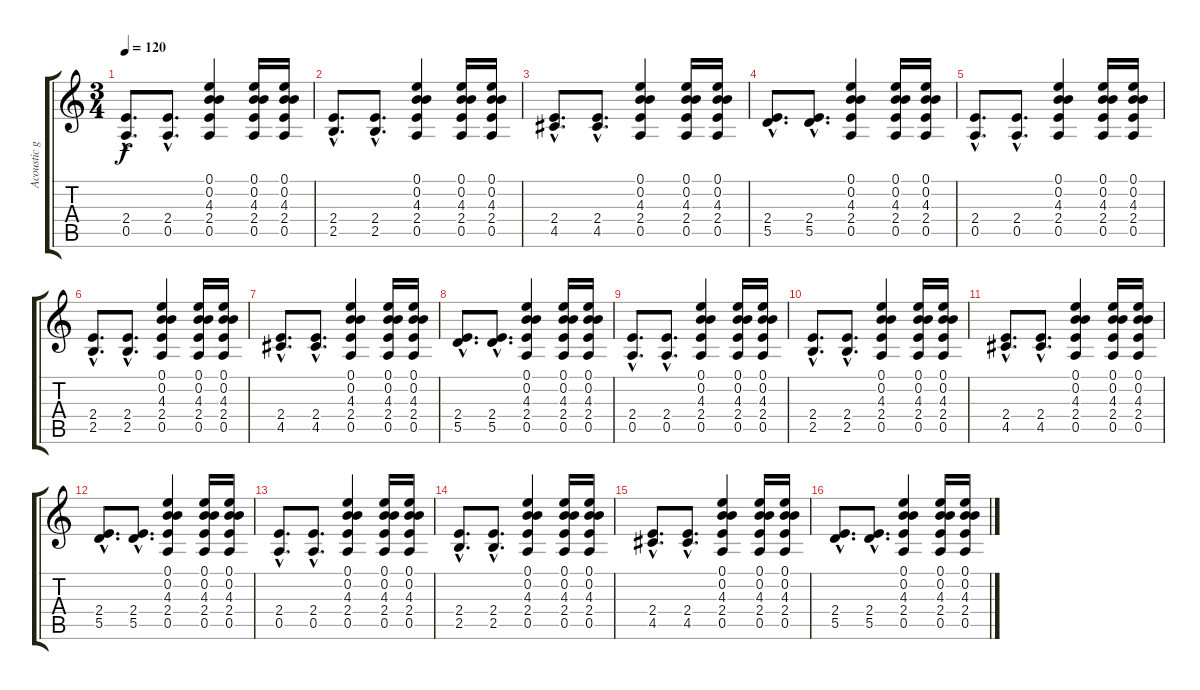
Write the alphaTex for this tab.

\track ("Acoustic guitar" "Acoustic g") {instrument acousticguitarsteel}
\staff {score tabs}
\tuning (E4 B3 G3 D3 A2 E2) {hide}
\ts (3 4)
\tempo 120
\clef g2
\ks c
(2.4{hac} 0.5{hac}).8{d dy f balance 8} (2.4{hac} 0.5{hac}).8{d} (0.1 0.2 4.3 2.4 0.5).4 (0.1 0.2 4.3 2.4 0.5).16 (0.1 0.2 4.3 2.4 0.5).16 |
(2.4{hac} 2.5{hac}).8{d} (2.4{hac} 2.5{hac}).8{d} (0.1 0.2 4.3 2.4 0.5).4 (0.1 0.2 4.3 2.4 0.5).16 (0.1 0.2 4.3 2.4 0.5).16 |
(2.4{hac} 4.5{hac}).8{d} (2.4{hac} 4.5{hac}).8{d} (0.1 0.2 4.3 2.4 0.5).4 (0.1 0.2 4.3 2.4 0.5).16 (0.1 0.2 4.3 2.4 0.5).16 |
(2.4{hac} 5.5{hac}).8{d} (2.4{hac} 5.5{hac}).8{d} (0.1 0.2 4.3 2.4 0.5).4 (0.1 0.2 4.3 2.4 0.5).16 (0.1 0.2 4.3 2.4 0.5).16 |
(2.4{hac} 0.5{hac}).8{d} (2.4{hac} 0.5{hac}).8{d} (0.1 0.2 4.3 2.4 0.5).4 (0.1 0.2 4.3 2.4 0.5).16 (0.1 0.2 4.3 2.4 0.5).16 |
(2.4{hac} 2.5{hac}).8{d} (2.4{hac} 2.5{hac}).8{d} (0.1 0.2 4.3 2.4 0.5).4 (0.1 0.2 4.3 2.4 0.5).16 (0.1 0.2 4.3 2.4 0.5).16 |
(2.4{hac} 4.5{hac}).8{d} (2.4{hac} 4.5{hac}).8{d} (0.1 0.2 4.3 2.4 0.5).4 (0.1 0.2 4.3 2.4 0.5).16 (0.1 0.2 4.3 2.4 0.5).16 |
(2.4{hac} 5.5{hac}).8{d} (2.4{hac} 5.5{hac}).8{d} (0.1 0.2 4.3 2.4 0.5).4 (0.1 0.2 4.3 2.4 0.5).16 (0.1 0.2 4.3 2.4 0.5).16 |
(2.4{hac} 0.5{hac}).8{d} (2.4{hac} 0.5{hac}).8{d} (0.1 0.2 4.3 2.4 0.5).4 (0.1 0.2 4.3 2.4 0.5).16 (0.1 0.2 4.3 2.4 0.5).16 |
(2.4{hac} 2.5{hac}).8{d} (2.4{hac} 2.5{hac}).8{d} (0.1 0.2 4.3 2.4 0.5).4 (0.1 0.2 4.3 2.4 0.5).16 (0.1 0.2 4.3 2.4 0.5).16 |
(2.4{hac} 4.5{hac}).8{d} (2.4{hac} 4.5{hac}).8{d} (0.1 0.2 4.3 2.4 0.5).4 (0.1 0.2 4.3 2.4 0.5).16 (0.1 0.2 4.3 2.4 0.5).16 |
(2.4{hac} 5.5{hac}).8{d} (2.4{hac} 5.5{hac}).8{d} (0.1 0.2 4.3 2.4 0.5).4 (0.1 0.2 4.3 2.4 0.5).16 (0.1 0.2 4.3 2.4 0.5).16 |
(2.4{hac} 0.5{hac}).8{d} (2.4{hac} 0.5{hac}).8{d} (0.1 0.2 4.3 2.4 0.5).4 (0.1 0.2 4.3 2.4 0.5).16 (0.1 0.2 4.3 2.4 0.5).16 |
(2.4{hac} 2.5{hac}).8{d} (2.4{hac} 2.5{hac}).8{d} (0.1 0.2 4.3 2.4 0.5).4 (0.1 0.2 4.3 2.4 0.5).16 (0.1 0.2 4.3 2.4 0.5).16 |
(2.4{hac} 4.5{hac}).8{d} (2.4{hac} 4.5{hac}).8{d} (0.1 0.2 4.3 2.4 0.5).4 (0.1 0.2 4.3 2.4 0.5).16 (0.1 0.2 4.3 2.4 0.5).16 |
(2.4{hac} 5.5{hac}).8{d} (2.4{hac} 5.5{hac}).8{d} (0.1 0.2 4.3 2.4 0.5).4 (0.1 0.2 4.3 2.4 0.5).16 (0.1 0.2 4.3 2.4 0.5).16
